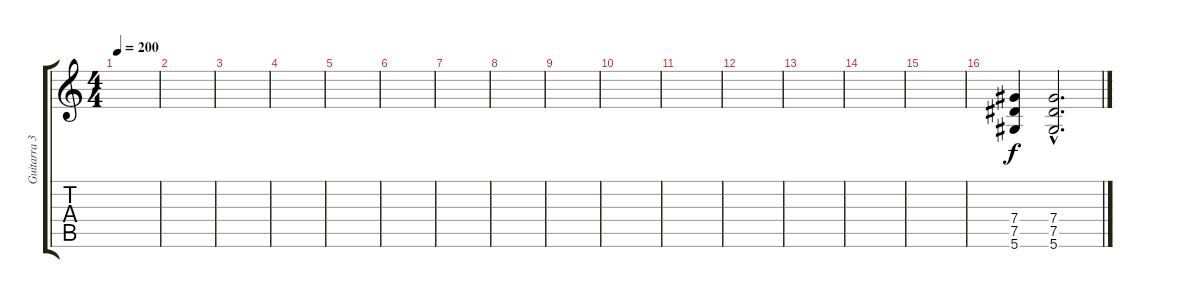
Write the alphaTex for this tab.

\track ("Guitarra 3" "Guitarra 3") {instrument distortionguitar}
\staff {score tabs}
\tuning (Eb4 Bb3 Gb3 Db3 Ab2 Eb2) {hide}
\ts (4 4)
\tempo 200
\clef g2
\ks c
|
|
|
|
|
|
|
|
|
|
|
|
|
|
|
(7.4 7.5 5.6).4{volume 8 balance 6 instrument distortionguitar} (7.4{hac} 7.5{hac} 5.6{hac}).2{d}
